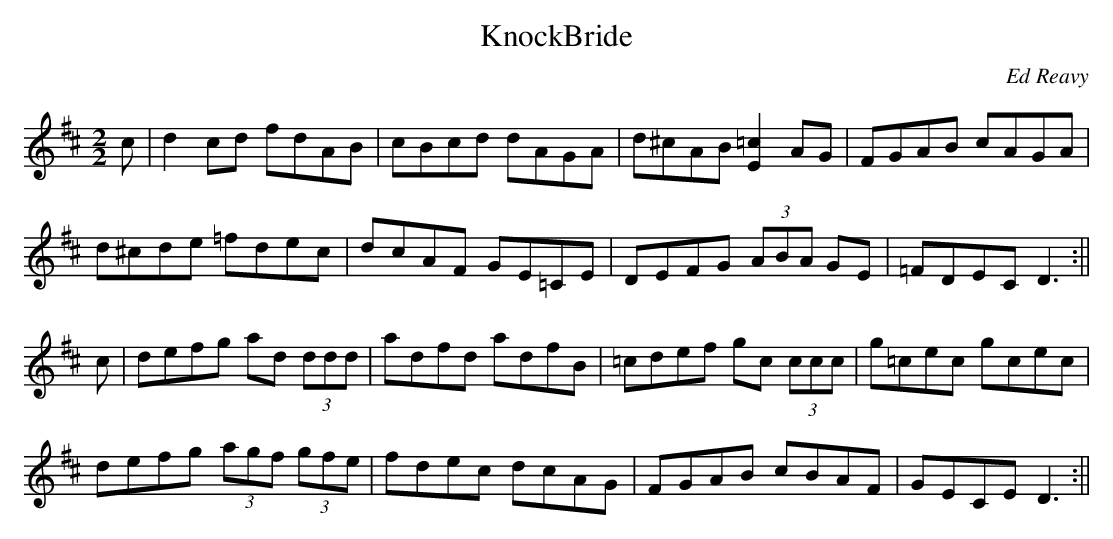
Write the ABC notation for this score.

X:1
T:KnockBride
M:2/2
L:1/8
C:Ed Reavy
K:D
c|d2 cd fdAB|cBcd dAGA|d^cAB [E2=c2] AG|FGAB cAGA|
d^cde =fdec|dcAF GE=CE|DEFG (3ABA GE|=FDEC D3:||
c|defg ad (3ddd|adfd adfB|=cdef gc (3ccc|g=cec gcec|
defg (3agf (3gfe|fdec dcAG|FGAB cBAF|GECE D3:||
